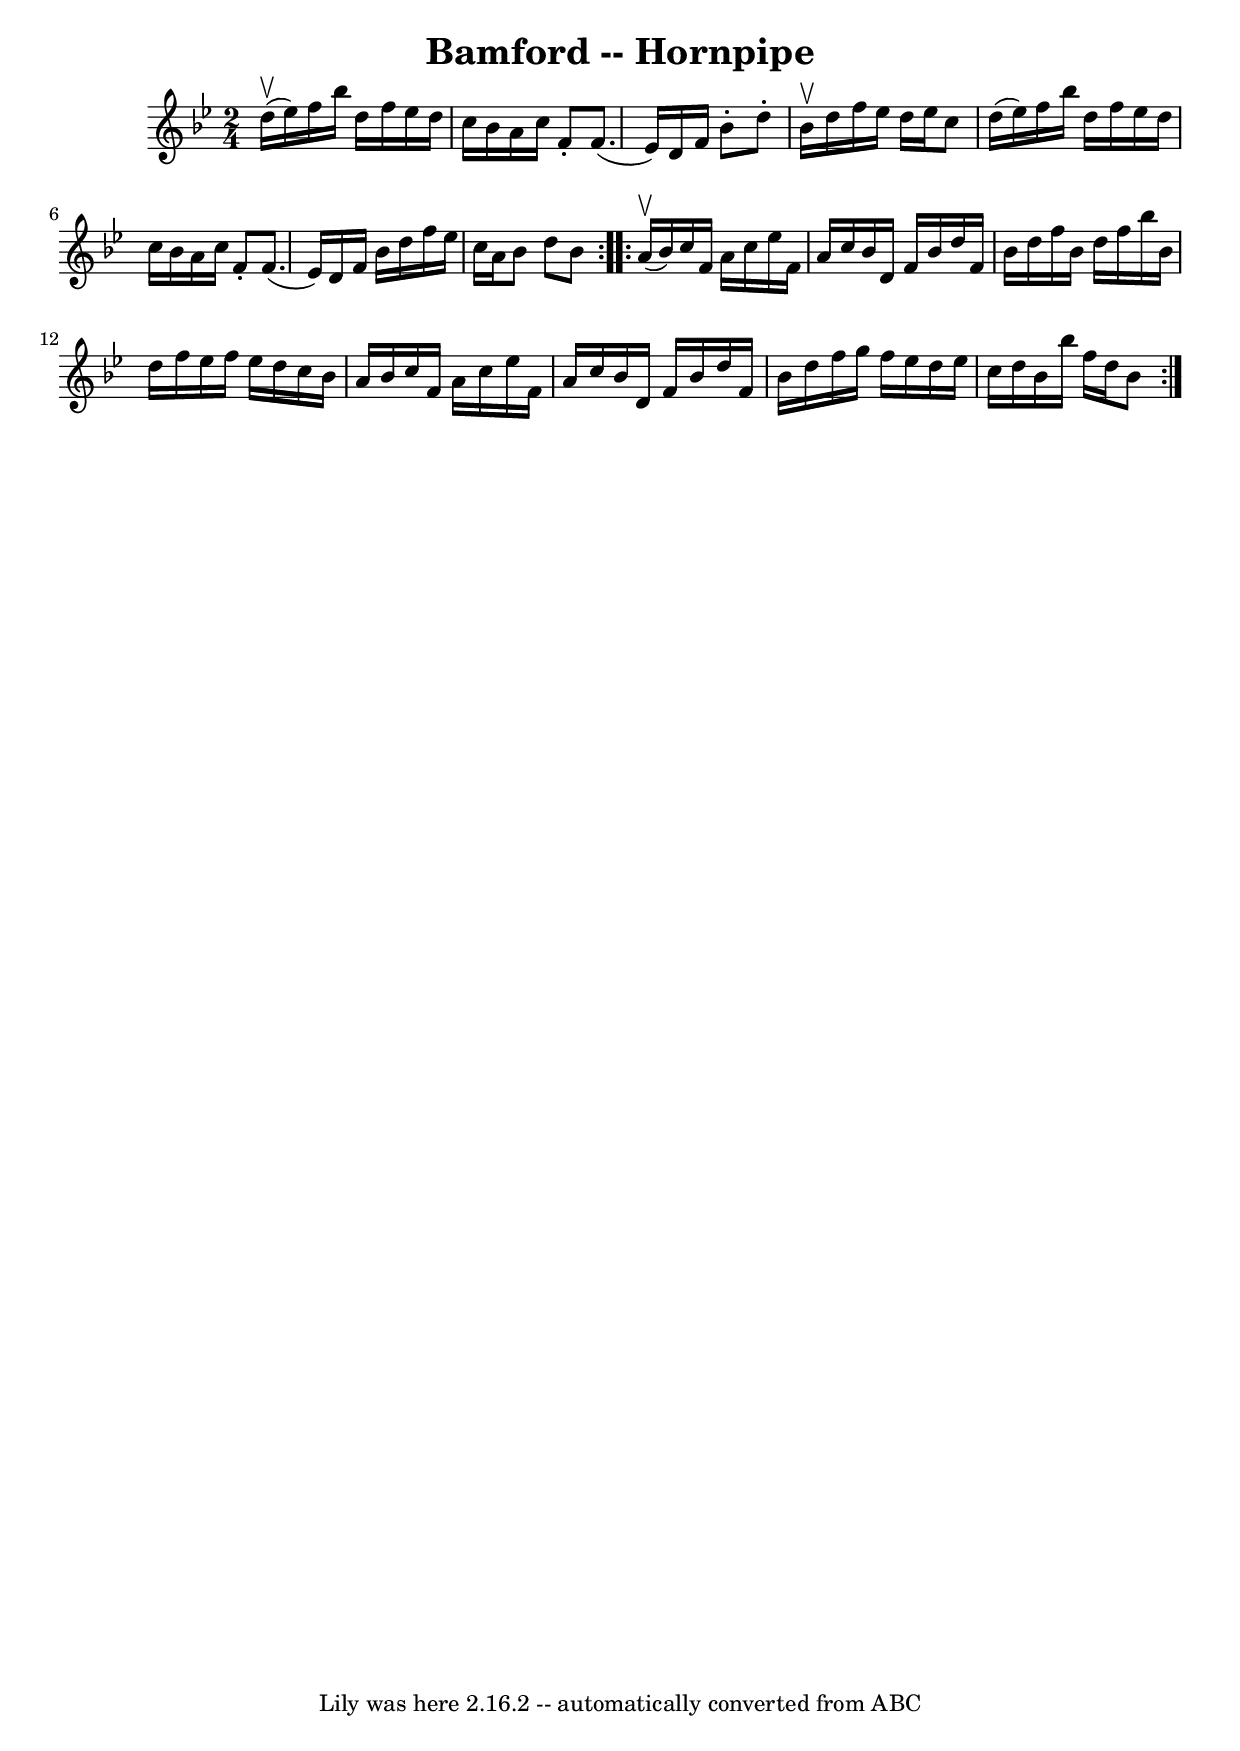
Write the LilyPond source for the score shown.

\version "2.7.40"
\include "Mammoth.ily"
\header {
	book = "Ryan's Mammoth Collection of Fiddle Tunes"
	crossRefNumber = "1"
	footnotes = ""
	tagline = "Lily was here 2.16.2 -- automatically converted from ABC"
	title = "Bamford -- Hornpipe"
}
voicedefault =  {
\set Score.defaultBarType = "empty"

\repeat volta 2 {
\time 2/4 \key bes \major d''16 (^\upbow ees''16)   |
 f''16   
 bes''16 d''16 f''16 ees''16 d''16 c''16 bes'16    |
   
a'16 c''16 f'8 -. f'8. (ees'16)   |
 d'16 f'16    
bes'8 -. d''8 -. bes'16^\upbow d''16    |
 f''16 ees''16    
d''16 ees''16 c''8 d''16 (ees''16)   |
 f''16    
bes''16 d''16 f''16 ees''16 d''16 c''16 bes'16    |
   
a'16 c''16 f'8 -. f'8. (ees'16)   |
 d'16 f'16    
bes'16 d''16 f''16 ees''16 c''16 a'16    |
 bes'8    
d''8 bes'8    }     \repeat volta 2 { a'16 (^\upbow bes'16)   
|
 c''16 f'16 a'16 c''16 ees''16 f'16 a'16 c''16   
 |
 bes'16 d'16 f'16 bes'16 d''16 f'16 bes'16    
d''16    |
 f''16 bes'16 d''16 f''16 bes''16 bes'16    
d''16 f''16    |
 ees''16 f''16 ees''16 d''16 c''16    
bes'16 a'16 bes'16    |
 c''16 f'16 a'16 c''16    
ees''16 f'16 a'16 c''16    |
 bes'16 d'16 f'16 bes'16 
 d''16 f'16 bes'16 d''16    |
 f''16 g''16 f''16    
ees''16 d''16 ees''16 c''16 d''16    |
 bes'16 bes''16   
 f''16 d''16 bes'8    }   
}

\score{
    <<

	\context Staff="default"
	{
	    \voicedefault 
	}

    >>
	\layout {
	}
	\midi {}
}
